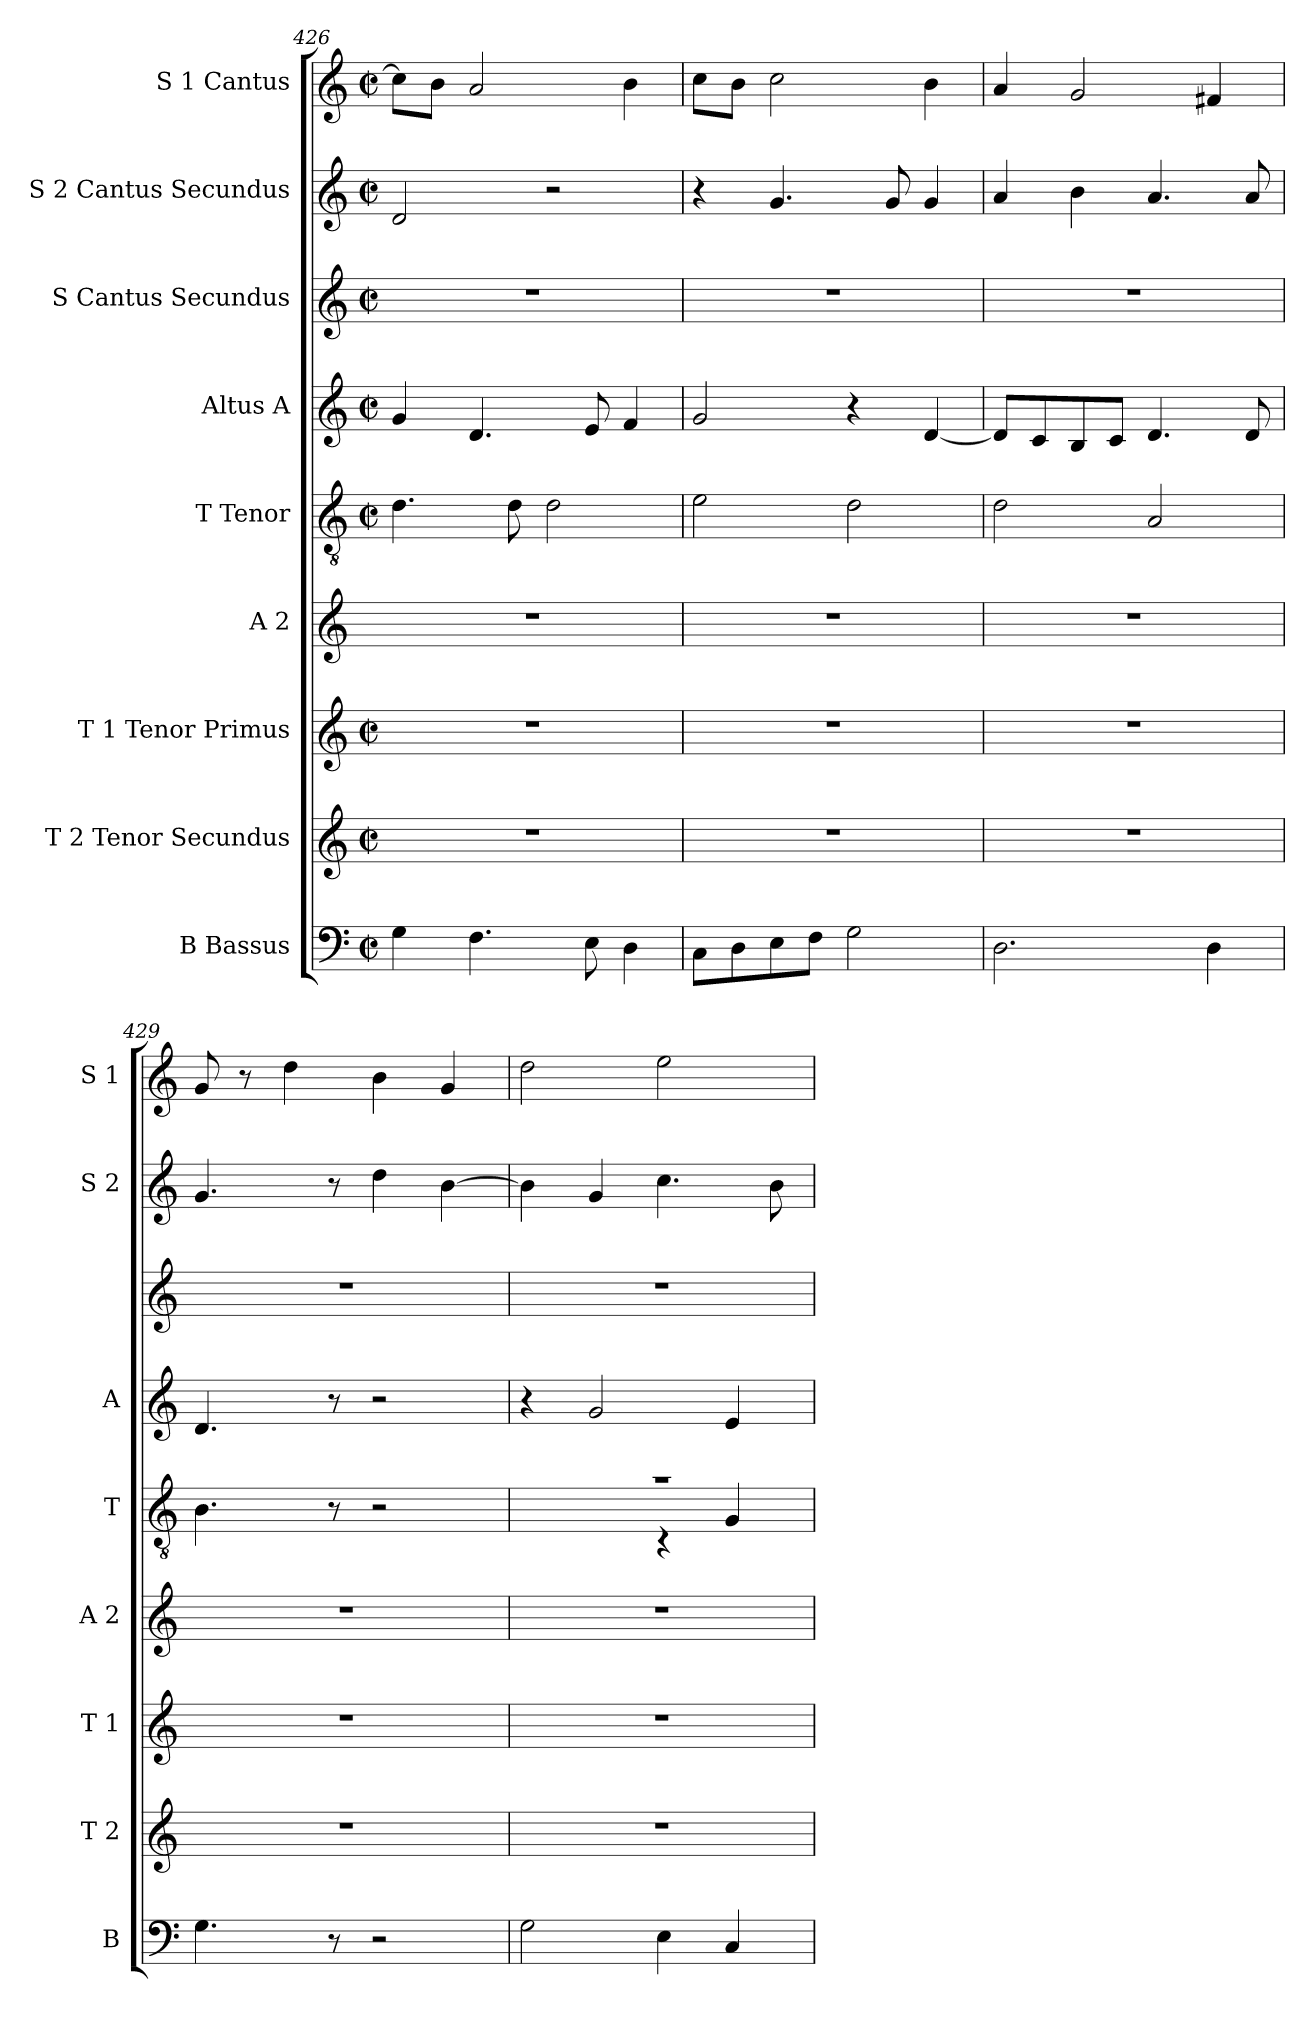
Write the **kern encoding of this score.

**kern	**kern	**kern	**kern	**kern	**kern	**kern	**kern	**kern
*part9	*part8	*part7	*part6	*part5	*part4	*part3	*part2	*part1
*staff9	*staff8	*staff7	*staff6	*staff5	*staff4	*staff3	*staff2	*staff1
*I"B Bassus	*I"T 2 Tenor Secundus	*I"T 1 Tenor Primus	*I"A 2	*I"T Tenor	*I"Altus A	*I"S Cantus Secundus	*I"S 2 Cantus Secundus	*I"S 1 Cantus
*I'B	*I'T 2	*I'T 1	*I'A 2	*I'T	*I'A	*	*I'S 2	*I'S 1
!!LO:PB:g=z
*clefF4	*clefG2	*clefG2	*clefG2	*clefGv2	*clefG2	*clefG2	*clefG2	*clefG2
*k[]	*k[]	*k[]	*k[]	*k[]	*k[]	*k[]	*k[]	*k[]
*C:	*C:	*C:	*C:	*C:	*C:	*C:	*C:	*C:
*M2/2	*M2/2	*M2/2	*	*M2/2	*M2/2	*M2/2	*M2/2	*M2/2
*met(c|)	*met(c|)	*met(c|)	*	*met(c|)	*met(c|)	*met(c|)	*met(c|)	*met(c|)
=426	=426	=426	=426	=426	=426	=426	=426	=426
4G\	1r	1r	1r	4.d\	4g/	1r	2d/	8cc\L]
.	.	.	.	.	.	.	.	8b\J
4.F\	.	.	.	.	4.d/	.	.	2a/
.	.	.	.	8d\	.	.	.	.
.	.	.	.	2d\	.	.	2r	.
8E\	.	.	.	.	8e/	.	.	.
4D\	.	.	.	.	4f/	.	.	4b\
=427	=427	=427	=427	=427	=427	=427	=427	=427
8C\L	1r	1r	1r	2e\	2g/	1r	4r	8cc\L
8D\	.	.	.	.	.	.	.	8b\J
8E\	.	.	.	.	.	.	4.g/	2cc\
8F\J	.	.	.	.	.	.	.	.
2G\	.	.	.	2d\	4r	.	.	.
.	.	.	.	.	.	.	8g/	.
.	.	.	.	.	[<4d/	.	4g/	4b\
=428	=428	=428	=428	=428	=428	=428	=428	=428
2.D\	1r	1r	1r	2d\	8d/L]	1r	4a/	4a/
.	.	.	.	.	8c/	.	.	.
.	.	.	.	.	8B/	.	4b\	2g/
.	.	.	.	.	8c/J	.	.	.
.	.	.	.	2A/	4.d/	.	4.a/	.
4D\	.	.	.	.	.	.	.	4f#X/
.	.	.	.	.	8d/	.	8a/	.
=429	=429	=429	=429	=429	=429	=429	=429	=429
4.G\	1r	1r	1r	4.B\	4.d/	1r	4.g/	8g/
.	.	.	.	.	.	.	.	8r
.	.	.	.	.	.	.	.	4dd\
8r	.	.	.	8r	8r	.	8r	.
2r	.	.	.	2r	2r	.	4dd\	4b\
.	.	.	.	.	.	.	[>4b\	4g/
=430	=430	=430	=430	=430	=430	=430	=430	=430
*	*	*	*	*^	*	*	*	*
2G\	1r	1r	1r	1ra	2ryy	4r	1r	4b\]	2dd\
.	.	.	.	.	.	2g/	.	4g/	.
4E\	.	.	.	.	4rC	.	.	4.cc\	2ee\
4C/	.	.	.	.	4G/	4e/	.	.	.
.	.	.	.	.	.	.	.	8b\	.
*	*	*	*	*v	*v	*	*	*	*
=	=	=	=	=	=	=	=	=
*-	*-	*-	*-	*-	*-	*-	*-	*-
